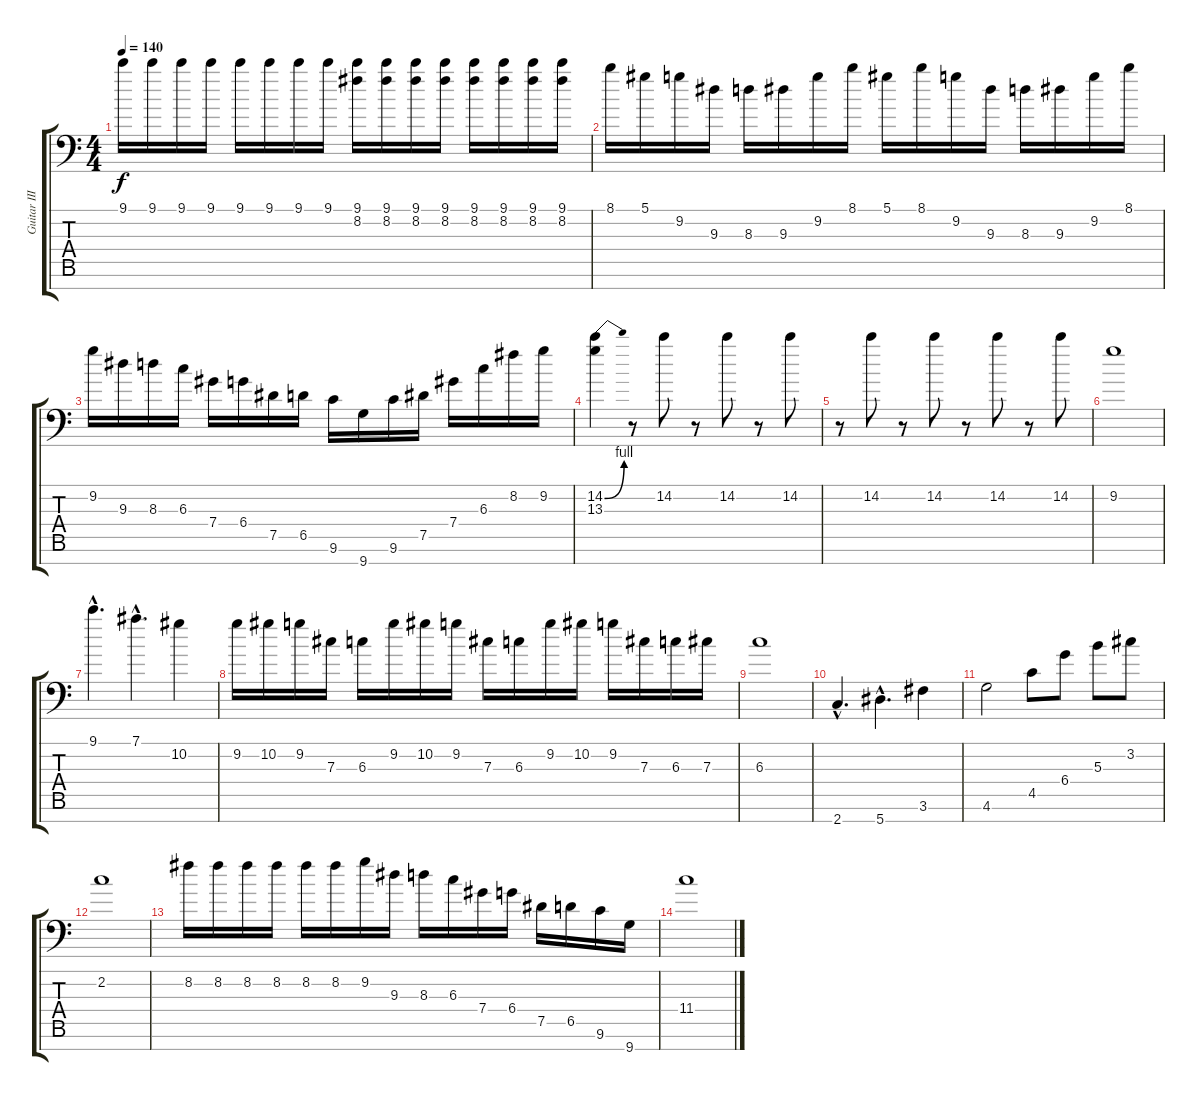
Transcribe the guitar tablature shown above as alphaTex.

\track ("Guitar III" "Guitar III") {instrument distortionguitar}
\staff {score tabs}
\tuning (Eb4 Bb3 Gb3 Db3 Ab2 Eb2 Bb1) {hide}
\ts (4 4)
\tempo 140
\clef f4
\ks c
9.1.16{dy f} 9.1.16 9.1.16 9.1.16 9.1.16 9.1.16 9.1.16 9.1.16 (9.1 8.2).16 (9.1 8.2).16 (9.1 8.2).16 (9.1 8.2).16 (9.1 8.2).16 (9.1 8.2).16 (9.1 8.2).16 (9.1 8.2).16 |
8.1.16 5.1.16 9.2.16 9.3.16 8.3.16 9.3.16 9.2.16 8.1.16 5.1.16 8.1.16 9.2.16 9.3.16 8.3.16 9.3.16 9.2.16 8.1.16 |
9.2.16 9.3.16 8.3.16 6.3.16 7.4.16 6.4.16 7.5.16 6.5.16 9.6.16 9.7.16 9.6.16 7.5.16 7.4.16 6.3.16 8.2.16 9.2.16 |
(14.2{be (bend 0 0 60 4)} 13.3).4 r.8 14.2.8 r.8 14.2.8 r.8 14.2.8 |
r.8 14.2.8 r.8 14.2.8 r.8 14.2.8 r.8 14.2.8 |
9.2.1 |
9.1{hac}.4{d} 7.1{hac}.4{d} 10.2.4 |
9.2.16 10.2.16 9.2.16 7.3.16 6.3.16 9.2.16 10.2.16 9.2.16 7.3.16 6.3.16 9.2.16 10.2.16 9.2.16 7.3.16 6.3.16 7.3.16 |
6.3.1 |
2.7{hac}.4{d} 5.7{hac}.4{d} 3.6.4 |
4.6.2 4.5.8 6.4.8 5.3.8 3.2.8 |
2.2.1 |
8.2.16 8.2.16 8.2.16 8.2.16 8.2.16 8.2.16 9.2.16 9.3.16 8.3.16 6.3.16 7.4.16 6.4.16 7.5.16 6.5.16 9.6.16 9.7.16 |
11.4.1
